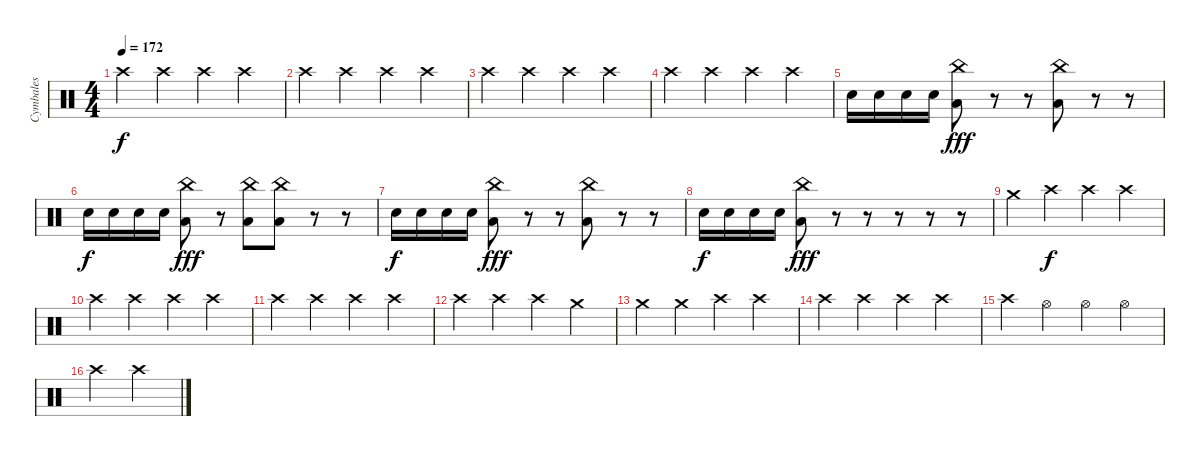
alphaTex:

\track ("Cymbales" "Cymbales") {instrument percussion}
\staff {score}
\articulation defaults
\ts (4 4)
\tempo 172
\clef neutral
\ks c "Crash high (hit)".4{dy f} "Crash high (hit)".4 "Crash high (hit)".4 "Crash high (hit)".4
|
"Crash high (hit)".4 "Crash high (hit)".4 "Crash high (hit)".4 "Crash high (hit)".4 |
"Crash high (hit)".4 "Crash high (hit)".4 "Crash high (hit)".4 "Crash high (hit)".4 |
"Crash high (hit)".4 "Crash high (hit)".4 "Crash high (hit)".4 "Crash high (hit)".4 |
"Snare (hit)".16 "Snare (hit)".16 "Snare (hit)".16 "Snare (hit)".16 ("Low Floor Tom (hit)" "China (hit)").8{dy fff} r.8 r.8 ("Low Floor Tom (hit)" "China (hit)").8 r.8 r.8 |
"Snare (hit)".16{dy f} "Snare (hit)".16 "Snare (hit)".16 "Snare (hit)".16 ("Low Floor Tom (hit)" "China (hit)").8{dy fff} r.8 ("Low Floor Tom (hit)" "China (hit)").8 ("Low Floor Tom (hit)" "China (hit)").8 r.8 r.8 |
"Snare (hit)".16{dy f} "Snare (hit)".16 "Snare (hit)".16 "Snare (hit)".16 ("Low Floor Tom (hit)" "China (hit)").8{dy fff} r.8 r.8 ("Low Floor Tom (hit)" "China (hit)").8 r.8 r.8 |
"Snare (hit)".16{dy f} "Snare (hit)".16 "Snare (hit)".16 "Snare (hit)".16 ("Low Floor Tom (hit)" "China (hit)").8{dy fff} r.8 r.8 r.8 r.8 r.8 |
"Crash medium (hit)".4 "Crash high (hit)".4{dy f} "Crash high (hit)".4 "Crash high (hit)".4 |
"Crash high (hit)".4 "Crash high (hit)".4 "Crash high (hit)".4 "Crash high (hit)".4 |
"Crash high (hit)".4 "Crash high (hit)".4 "Crash high (hit)".4 "Crash high (hit)".4 |
"Crash high (hit)".4 "Crash high (hit)".4 "Crash high (hit)".4 "Crash medium (hit)".4 |
"Crash medium (hit)".4 "Crash medium (hit)".4 "Crash high (hit)".4 "Crash high (hit)".4 |
"Crash high (hit)".4 "Crash high (hit)".4 "Crash high (hit)".4 "Crash high (hit)".4 |
"Crash high (hit)".4 "Hi-Hat (open)".4 "Hi-Hat (open)".4 "Hi-Hat (open)".4 |
"Crash high (hit)".2 "Crash high (hit)".2
